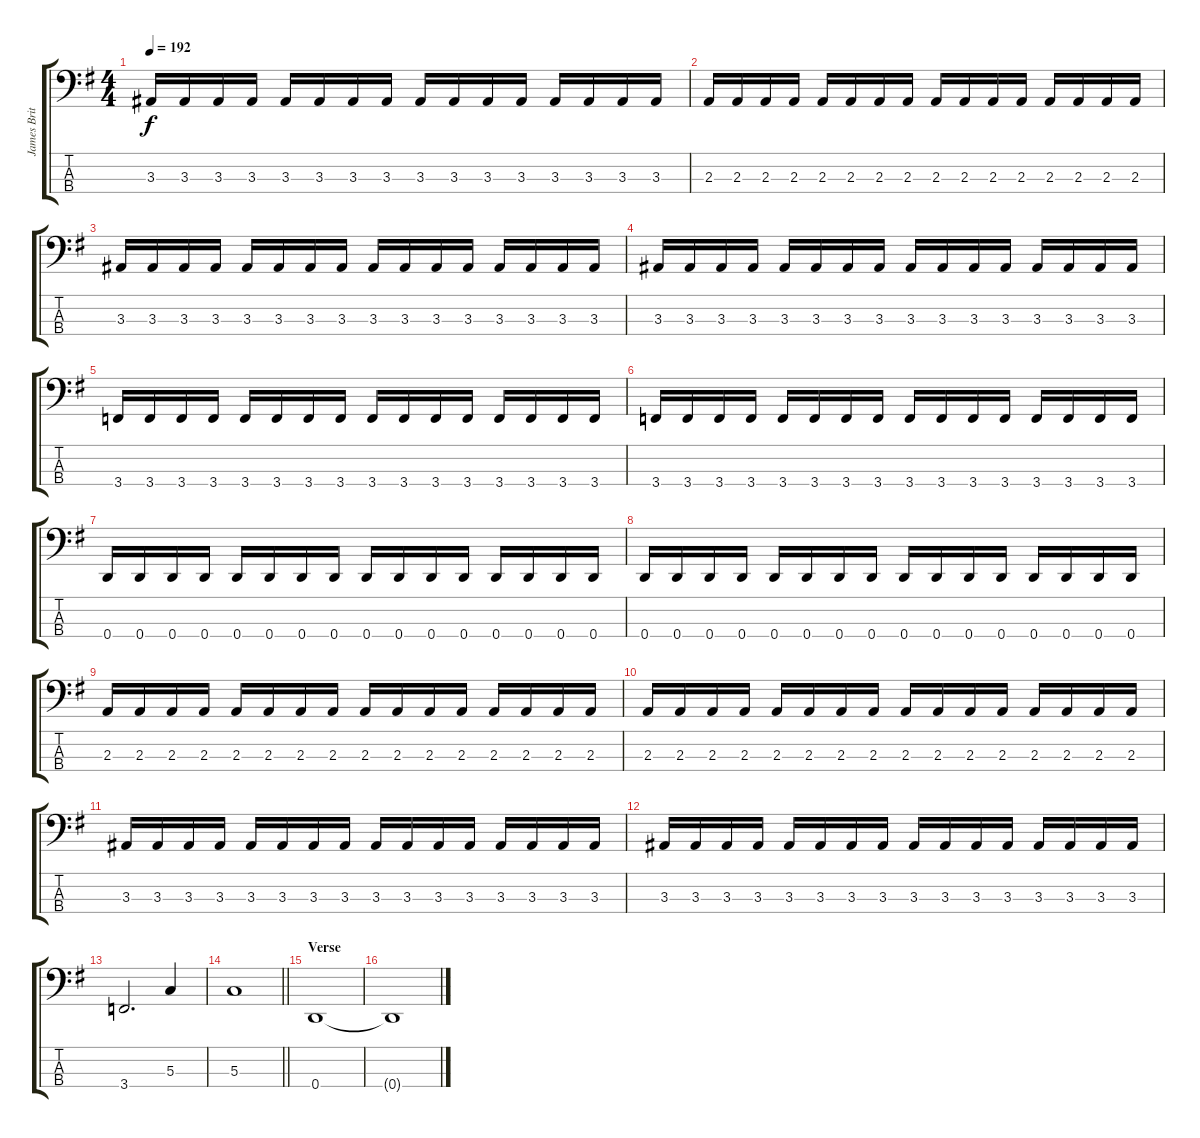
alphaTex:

\track ("James Britton" "James Brit") {instrument electricbasspick}
\staff {score tabs}
\tuning (F2 C2 G1 D1) {hide}
\ts (4 4)
\tempo 192
\clef f4
\ks g
3.3.16{dy f} 3.3.16 3.3.16 3.3.16 3.3.16 3.3.16 3.3.16 3.3.16 3.3.16 3.3.16 3.3.16 3.3.16 3.3.16 3.3.16 3.3.16 3.3.16 |
2.3.16 2.3.16 2.3.16 2.3.16 2.3.16 2.3.16 2.3.16 2.3.16 2.3.16 2.3.16 2.3.16 2.3.16 2.3.16 2.3.16 2.3.16 2.3.16 |
3.3.16 3.3.16 3.3.16 3.3.16 3.3.16 3.3.16 3.3.16 3.3.16 3.3.16 3.3.16 3.3.16 3.3.16 3.3.16 3.3.16 3.3.16 3.3.16 |
3.3.16 3.3.16 3.3.16 3.3.16 3.3.16 3.3.16 3.3.16 3.3.16 3.3.16 3.3.16 3.3.16 3.3.16 3.3.16 3.3.16 3.3.16 3.3.16 |
3.4.16 3.4.16 3.4.16 3.4.16 3.4.16 3.4.16 3.4.16 3.4.16 3.4.16 3.4.16 3.4.16 3.4.16 3.4.16 3.4.16 3.4.16 3.4.16 |
3.4.16 3.4.16 3.4.16 3.4.16 3.4.16 3.4.16 3.4.16 3.4.16 3.4.16 3.4.16 3.4.16 3.4.16 3.4.16 3.4.16 3.4.16 3.4.16 |
0.4.16 0.4.16 0.4.16 0.4.16 0.4.16 0.4.16 0.4.16 0.4.16 0.4.16 0.4.16 0.4.16 0.4.16 0.4.16 0.4.16 0.4.16 0.4.16 |
0.4.16 0.4.16 0.4.16 0.4.16 0.4.16 0.4.16 0.4.16 0.4.16 0.4.16 0.4.16 0.4.16 0.4.16 0.4.16 0.4.16 0.4.16 0.4.16 |
2.3.16 2.3.16 2.3.16 2.3.16 2.3.16 2.3.16 2.3.16 2.3.16 2.3.16 2.3.16 2.3.16 2.3.16 2.3.16 2.3.16 2.3.16 2.3.16 |
2.3.16 2.3.16 2.3.16 2.3.16 2.3.16 2.3.16 2.3.16 2.3.16 2.3.16 2.3.16 2.3.16 2.3.16 2.3.16 2.3.16 2.3.16 2.3.16 |
3.3.16 3.3.16 3.3.16 3.3.16 3.3.16 3.3.16 3.3.16 3.3.16 3.3.16 3.3.16 3.3.16 3.3.16 3.3.16 3.3.16 3.3.16 3.3.16 |
3.3.16 3.3.16 3.3.16 3.3.16 3.3.16 3.3.16 3.3.16 3.3.16 3.3.16 3.3.16 3.3.16 3.3.16 3.3.16 3.3.16 3.3.16 3.3.16 |
3.4.2{d} 5.3.4 |
\barLineRight lightlight
5.3.1 |
\section ("" "Verse")
0.4.1 |
0.4{t}.1
